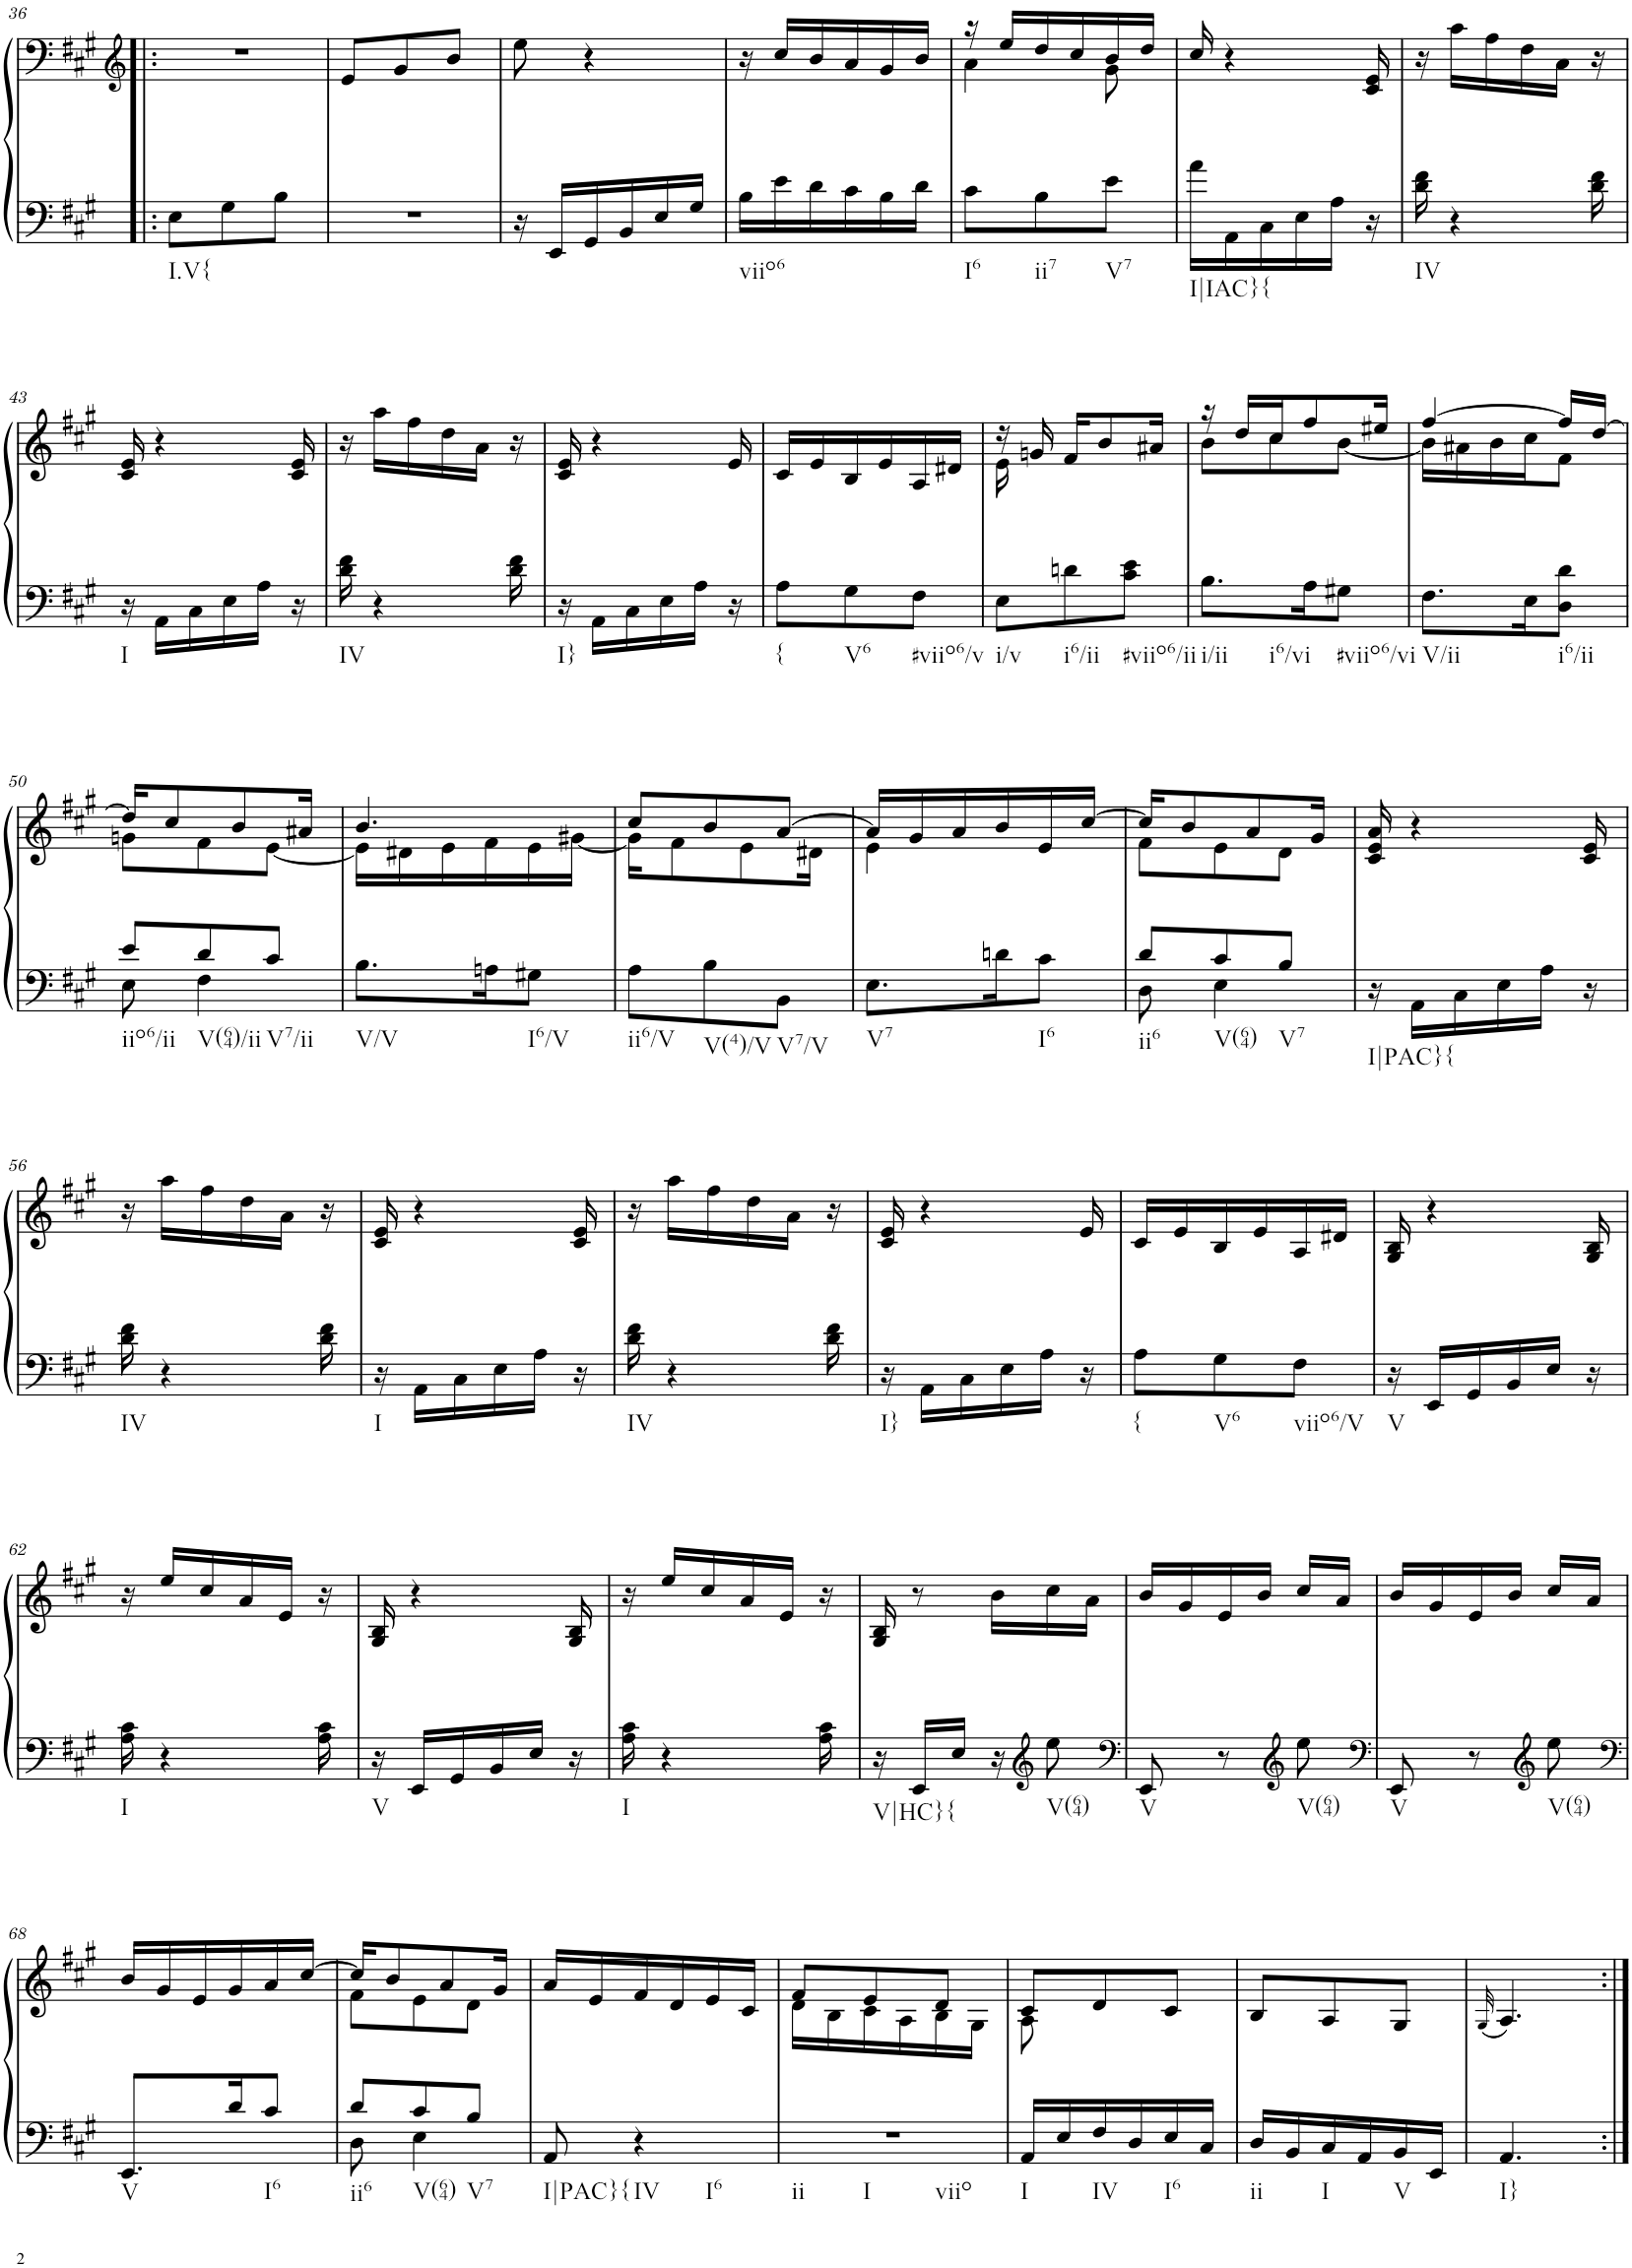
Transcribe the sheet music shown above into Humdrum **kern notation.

**kern	**kern
*part1	*part1
*staff2	*staff1
*I"Piano	*
*I'Pno.	*
!!LO:PB:g=z
*clefF4	*clefG2
*k[f#c#g#]	*k[f#c#g#]
*M3/8	*M3/8
=36!|:	=36!|:
!LO:TX:b:t=I.V{	!
8E\L	4.r
8G#\	.
8B\J	.
=37	=37
4.r	8e/L
.	8g#/
.	8b/J
=38	=38
16r	8ee\
16EE/LL	.
16GG#/	4r
16BB/	.
16E/	.
16G#/JJ	.
=39	=39
!LO:TX:b:t=viio6	!
16B\LL	16r
16e\	16cc#/LL
16d\	16b/
16c#\	16a/
16B\	16g#/
16d\JJ	16b/JJ
=40	=40
*	*^
!LO:TX:b:t=I6	!	!
8c#\L	16r	4a\
.	16ee/LL	.
!LO:TX:b:t=ii7	!	!
8B\	16dd/	.
.	16cc#/	.
!LO:TX:b:t=V7	!	!
8e\J	16b/	8g#\
.	16dd/JJ	.
*	*v	*v
=41	=41
!LO:TX:b:t=I|IAC}{	!
16a\LL	16cc#/
16AA\	4r
16C#\	.
16E\	.
16A\JJ	.
16r	16c#/ 16e/
=42	=42
!LO:TX:b:t=IV	!
16d\ 16f#\	16r
4r	16aa\LL
.	16ff#\
.	16dd\
.	16a\JJ
16d\ 16f#\	16r
!!LO:LB:g=z
=43	=43
!LO:TX:b:t=I	!
16r	16c#/ 16e/
16AA\LL	4r
16C#\	.
16E\	.
16A\JJ	.
16r	16c#/ 16e/
=44	=44
!LO:TX:b:t=IV	!
16d\ 16f#\	16r
4r	16aa\LL
.	16ff#\
.	16dd\
.	16a\JJ
16d\ 16f#\	16r
=45	=45
!LO:TX:b:t=I}	!
16r	16c#/ 16e/
16AA\LL	4r
16C#\	.
16E\	.
16A\JJ	.
16r	16e/
=46	=46
!LO:TX:b:t={	!
8A\L	16c#/LL
.	16e/
!LO:TX:b:t=V6	!
8G#\	16B/
.	16e/
!LO:TX:b:t=#viio6/v	!
8F#\J	16A/
.	16d#X/JJ
=47	=47
*	*^
!LO:TX:b:t=i/v	!	!
8E\L	16r	16e\
.	16gn/	4ryy
!LO:TX:b:t=i6/ii	!	!
8dn\	16f#/KL	.
.	8b/	.
!LO:TX:b:t=#viio6/ii	!	!
8c#\ 8e\J	.	.
.	16a#X/Jk	16ryy
=48	=48	=48
!LO:TX:b:t=i/ii	!	!
!LO:TX:b:t=i6/vi	!	!
8.B\L	16r	8b\L
.	16dd/LL	.
.	16cc#/J	8cc#\
16A\K	8ff#/	.
!LO:TX:b:t=#viio6/vi	!	!
8G#X\J	.	[8b\J
.	16ee#X/Jk	.
=49	=49	=49
!LO:TX:b:t=V/ii	!	!
8.F#\L	[4ff#/	16b\LL]
.	.	16a#X\
.	.	16b\
16E\K	.	16cc#\J
!LO:TX:b:t=i6/ii	!	!
8D\ 8d\J	16ff#/LL]	8f#\J
.	[16dd/JJ	.
!!LO:LB:g=z	!!
=50	=50	=50
*^	*	*
!LO:TX:b:t=iio6/ii	!	!	!
8e/L	8E\	16dd/KL]	8gn\L
.	.	8cc#/	.
!LO:TX:b:t=V(64)/ii	!	!	!
8d/	4F#\	.	8f#\
.	.	8b/	.
!LO:TX:b:t=V7/ii	!	!	!
8c#/J	.	.	[8e\J
.	.	16a#X/Jk	.
*v	*v	*	*
=51	=51	=51
!LO:TX:b:t=V/V	!	!
8.B\L	4.b/	16e\LL]
.	.	16d#X\
.	.	16e\
16An\K	.	16f#\
!LO:TX:b:t=I6/V	!	!
8G#X\J	.	16e\
.	.	[16g#X\JJ
=52	=52	=52
!LO:TX:b:t=ii6/V	!	!
8A\L	8cc#/L	16g#\KL]
.	.	8f#\
!LO:TX:b:t=V(4)/V	!	!
8B\	8b/	.
.	.	8e\
!LO:TX:b:t=V7/V	!	!
8BB\J	[8a/J	.
.	.	16d#X\Jk
=53	=53	=53
!LO:TX:b:t=V7	!	!
8.E\L	16a/LL]	4e\
.	16g#/	.
.	16a/	.
16dn\K	16b/	.
!LO:TX:b:t=I6	!	!
8c#\J	16e/	8ryy
.	[16cc#/JJ	.
=54	=54	=54
*^	*	*
!LO:TX:b:t=ii6	!	!	!
8d/L	8D\	16cc#/KL]	8f#\L
.	.	8b/	.
!LO:TX:b:t=V(64)	!	!	!
8c#/	4E\	.	8e\
.	.	8a/	.
!LO:TX:b:t=V7	!	!	!
8B/J	.	.	8d\J
.	.	16g#/Jk	.
*v	*v	*	*
*	*v	*v
=55	=55
!LO:TX:b:t=I|PAC}{	!
16r	16c#/ 16e/ 16a/
16AA\LL	4r
16C#\	.
16E\	.
16A\JJ	.
16r	16c#/ 16e/
!!LO:LB:g=z
=56	=56
!LO:TX:b:t=IV	!
16d\ 16f#\	16r
4r	16aa\LL
.	16ff#\
.	16dd\
.	16a\JJ
16d\ 16f#\	16r
=57	=57
!LO:TX:b:t=I	!
16r	16c#/ 16e/
16AA\LL	4r
16C#\	.
16E\	.
16A\JJ	.
16r	16c#/ 16e/
=58	=58
!LO:TX:b:t=IV	!
16d\ 16f#\	16r
4r	16aa\LL
.	16ff#\
.	16dd\
.	16a\JJ
16d\ 16f#\	16r
=59	=59
!LO:TX:b:t=I}	!
16r	16c#/ 16e/
16AA\LL	4r
16C#\	.
16E\	.
16A\JJ	.
16r	16e/
=60	=60
!LO:TX:b:t={	!
8A\L	16c#/LL
.	16e/
!LO:TX:b:t=V6	!
8G#\	16B/
.	16e/
!LO:TX:b:t=viio6/V	!
8F#\J	16A/
.	16d#X/JJ
=61	=61
!LO:TX:b:t=V	!
16r	16G#/ 16B/
16EE/LL	4r
16GG#/	.
16BB/	.
16E/JJ	.
16r	16G#/ 16B/
!!LO:LB:g=z
=62	=62
!LO:TX:b:t=I	!
16A\ 16c#\	16r
4r	16ee/LL
.	16cc#/
.	16a/
.	16e/JJ
16A\ 16c#\	16r
=63	=63
!LO:TX:b:t=V	!
16r	16G#/ 16B/
16EE/LL	4r
16GG#/	.
16BB/	.
16E/JJ	.
16r	16G#/ 16B/
=64	=64
!LO:TX:b:t=I	!
16A\ 16c#\	16r
4r	16ee/LL
.	16cc#/
.	16a/
.	16e/JJ
16A\ 16c#\	16r
=65	=65
!LO:TX:b:t=V|HC}{	!
16r	16G#/ 16B/
16EE/LL	8r
16E/JJ	.
16r	16b\LL
*clefG2	*
!LO:TX:b:t=V(64)	!
8ee\	16cc#\
.	16a\JJ
=66	=66
*clefF4	*
!LO:TX:b:t=V	!
8EE/	16b/LL
.	16g#/
8r	16e/
.	16b/JJ
*clefG2	*
!LO:TX:b:t=V(64)	!
8ee\	16cc#/LL
.	16a/JJ
=67	=67
*clefF4	*
!LO:TX:b:t=V	!
8EE/	16b/LL
.	16g#/
8r	16e/
.	16b/JJ
*clefG2	*
!LO:TX:b:t=V(64)	!
8ee\	16cc#/LL
.	16a/JJ
!!LO:LB:g=z
=68	=68
*clefF4	*
!LO:TX:b:t=V	!
8.EE/L	16b/LL
.	16g#/
.	16e/
16d/K	16g#/
!LO:TX:b:t=I6	!
8c#/J	16a/
.	[16cc#/JJ
=69	=69
*^	*^
!LO:TX:b:t=ii6	!	!	!
8d/L	8D\	16cc#/KL]	8f#\L
.	.	8b/	.
!LO:TX:b:t=V(64)	!	!	!
8c#/	4E\	.	8e\
.	.	8a/	.
!LO:TX:b:t=V7	!	!	!
8B/J	.	.	8d\J
.	.	16g#/Jk	.
*v	*v	*	*
*	*v	*v
=70	=70
!LO:TX:b:t=I|PAC}{	!
8AA/	16a/LL
.	16e/
!LO:TX:b:t=IV	!
!LO:TX:b:t=I6	!
4r	16f#/
.	16d/
.	16e/
.	16c#/JJ
=71	=71
*	*^
!LO:TX:b:t=ii	!	!
!LO:TX:b:t=I	!	!
!LO:TX:b:t=viio	!	!
4.r	8f#/L	16d\LL
.	.	16B\
.	8e/	16c#\
.	.	16A\
.	8d/J	16B\
.	.	16G#\JJ
=72	=72	=72
!LO:TX:b:t=I	!	!
16AA/LL	8c#/L	8A\
16E/	.	.
!LO:TX:b:t=IV	!	!
16F#/	8d/	4ryy
16D/	.	.
!LO:TX:b:t=I6	!	!
16E/	8c#/J	.
16C#/JJ	.	.
*	*v	*v
=73	=73
!LO:TX:b:t=ii	!
16D/LL	8B/L
16BB/	.
!LO:TX:b:t=I	!
16C#/	8A/
16AA/	.
!LO:TX:b:t=V	!
16BB/	8G#/J
16EE/JJ	.
=74	=74
.	(32qG#/
!LO:TX:b:t=I}	!
4.AA/	4.A/)
=:|!	=:|!
*-	*-
